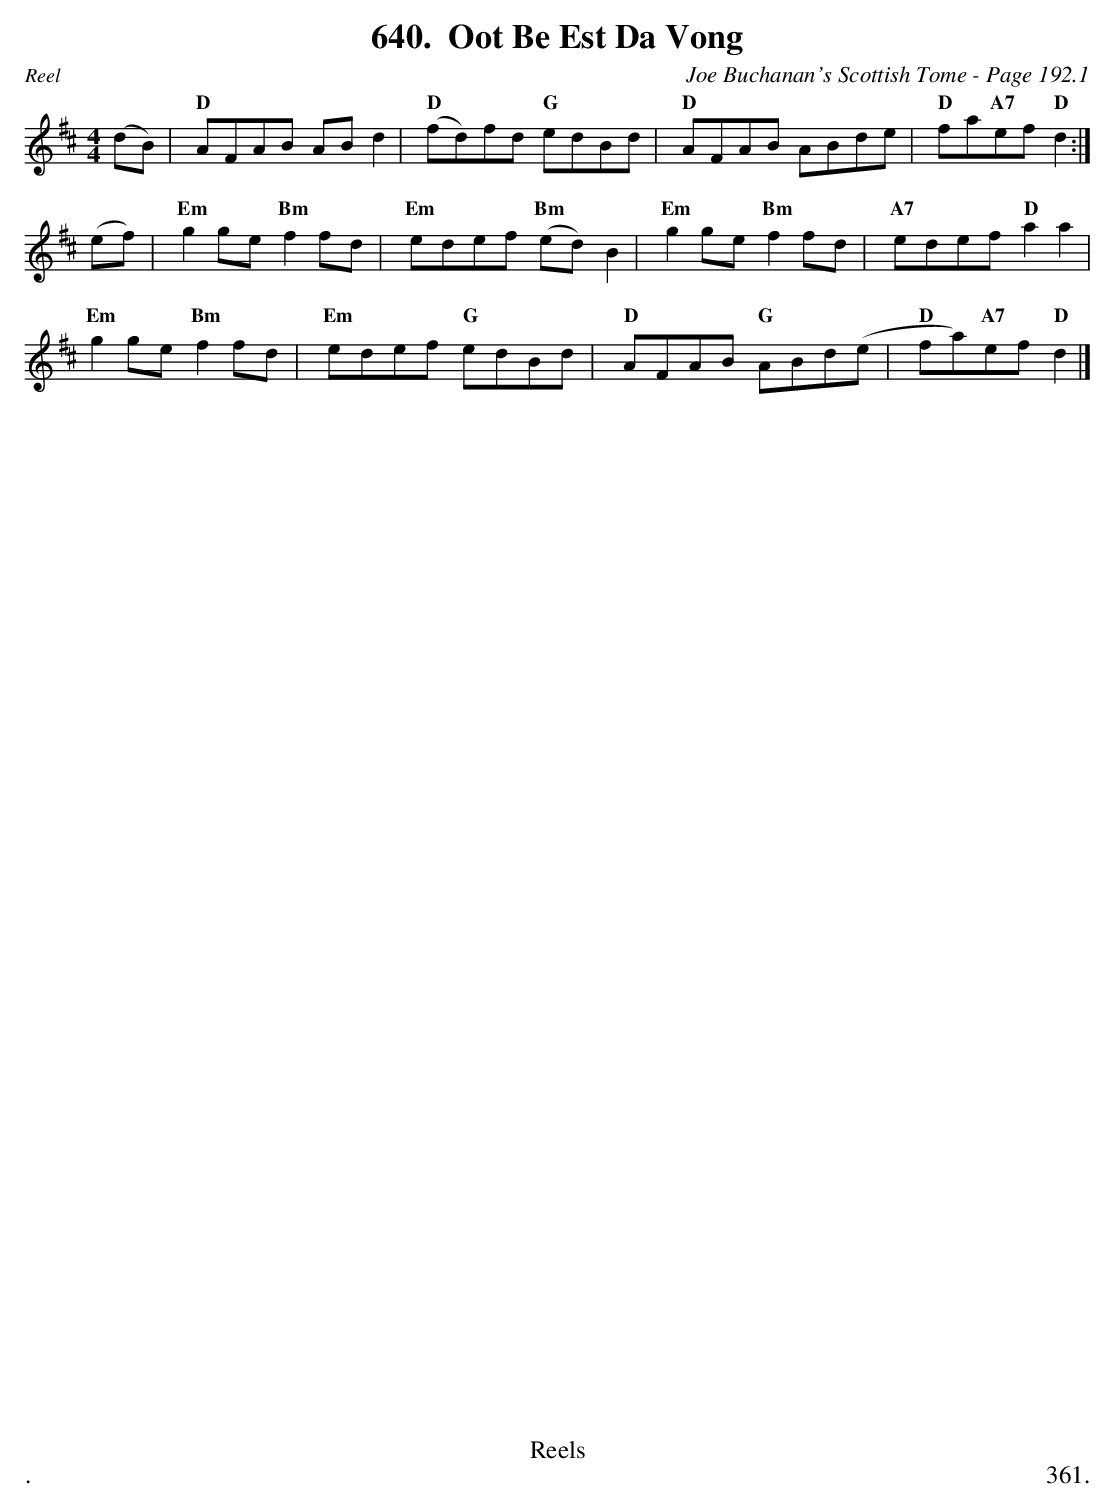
X:1
T:Oot Be Est Da Vong
C:Joe Buchanan's Scottish Tome - Page 192.1
L:1/8
M:4/4
K:D
(dB) | "D"AFAB AB d2 | "D"(fd)fd "G"edBd | "D"AFAB ABde | "D"fa"A7"ef "D"d2 :|
(ef) | "Em"g2 ge "Bm"f2 fd | "Em"edef "Bm"(ed) B2 | "Em"g2 ge "Bm"f2 fd | "A7"edef "D"a2 a2 |
"Em"g2 ge "Bm"f2 fd | "Em"edef "G"edBd | "D"AFAB "G"ABd(e | "D"fa)"A7"ef "D"d2 |]
